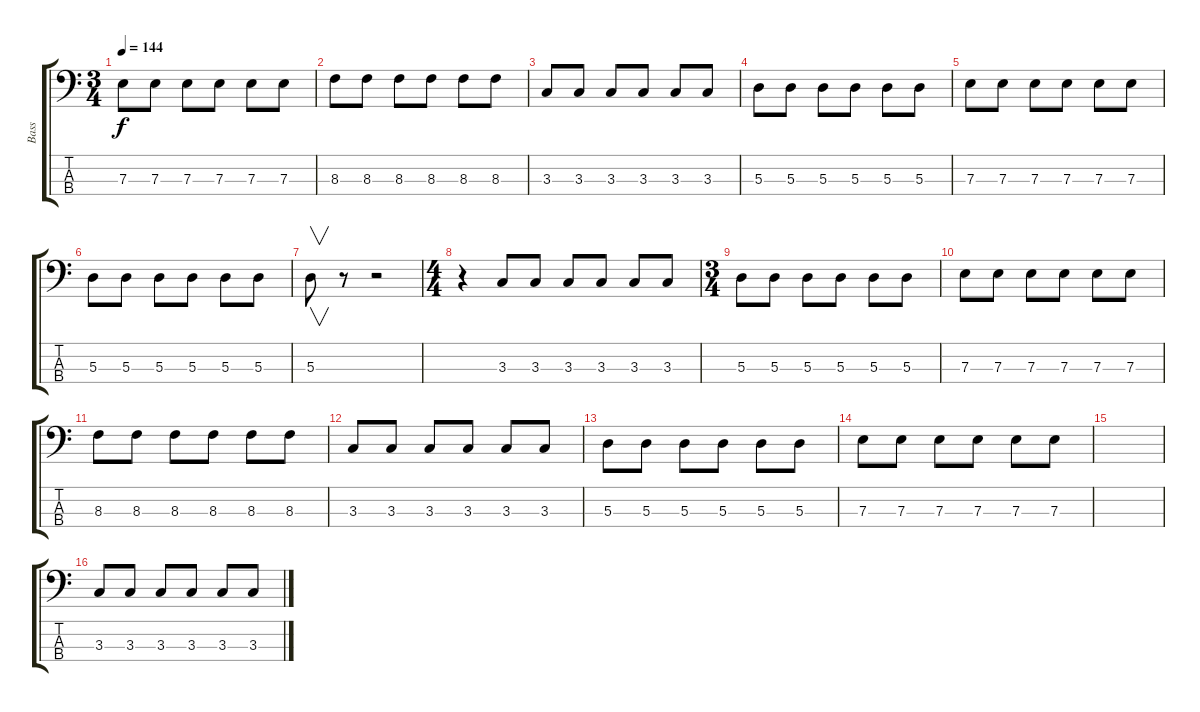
\track ("Bass" "Bass") {instrument fretlessbass}
\staff {score tabs}
\tuning (G2 D2 A1 E1) {hide}
\ts (3 4)
\tempo 144
\clef f4
\ks c
7.3.8{dy f} 7.3.8 7.3.8 7.3.8 7.3.8 7.3.8 |
8.3.8 8.3.8 8.3.8 8.3.8 8.3.8 8.3.8 |
3.3.8 3.3.8 3.3.8 3.3.8 3.3.8 3.3.8 |
5.3.8 5.3.8 5.3.8 5.3.8 5.3.8 5.3.8 |
7.3.8 7.3.8 7.3.8 7.3.8 7.3.8 7.3.8 |
5.3.8 5.3.8 5.3.8 5.3.8 5.3.8 5.3.8 |
5.3.8{v} r.8 r.2 |
\ts (4 4)
r.4 3.3.8 3.3.8 3.3.8 3.3.8 3.3.8 3.3.8 |
\ts (3 4)
5.3.8 5.3.8 5.3.8 5.3.8 5.3.8 5.3.8 |
7.3.8 7.3.8 7.3.8 7.3.8 7.3.8 7.3.8 |
8.3.8 8.3.8 8.3.8 8.3.8 8.3.8 8.3.8 |
3.3.8 3.3.8 3.3.8 3.3.8 3.3.8 3.3.8 |
5.3.8 5.3.8 5.3.8 5.3.8 5.3.8 5.3.8 |
7.3.8 7.3.8 7.3.8 7.3.8 7.3.8 7.3.8 |
|
3.3.8 3.3.8 3.3.8 3.3.8 3.3.8 3.3.8
